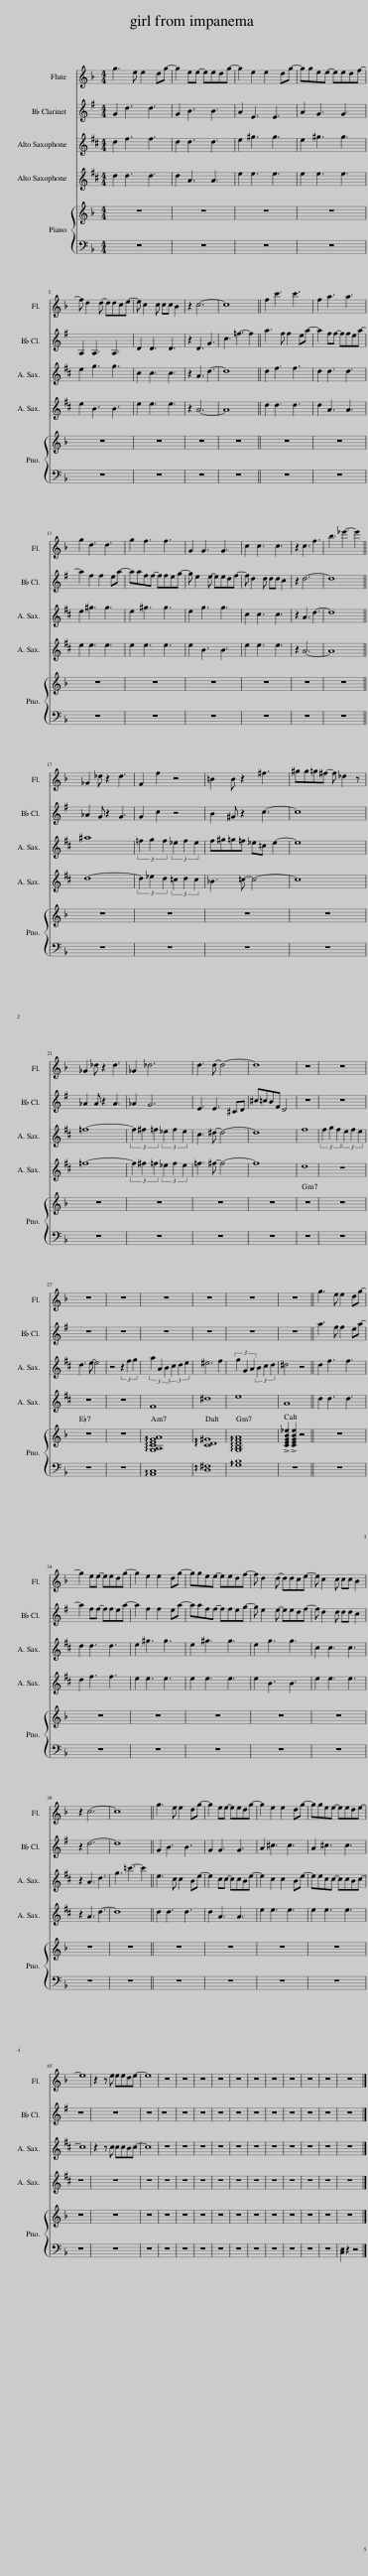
X:1
%%score 1 2 3 4 { 5 | 6 }
L:1/8
M:4/4
I:linebreak $
K:F
V:1 treble
V:2 treble transpose=-2
V:3 treble transpose=-9
V:4 treble transpose=-9
V:5 treble
V:6 bass
V:1
 g3 e e2 dg- | g2 ee- eedg- | g2 e2 e2 dg- | ggee- eedf- |$ f d2 d- ddce- | %5
 e c2 c cc B2 | z2 c6- | c8 || f2 c'3 c'3 | f2 a3 a3 |$ %10
 g2 d3 d3 | g2 f3 f3 | G2 G3 G3 | c2 c3 c3 | z2 c3 f3 | %15
 b3 _e'3- e'2 ||$ _G2 _d z2 d3 | F2 f2 z4 | =B2 B z2 ^f3 | ^gg=g^f- f _d2 z |$ %20
 _G2 _d z2 d3 | _G2 _d6 | d3 d- d4- | d8 | z8 | %25
 z8 |$ z8 | z8 | z8 | z8 | %30
 z8 | z8 || g3 e e2 dg- |$ g2 ee- eedg- | g2 e2 e2 dg- | %35
 ggee- eedf- | f d2 d- ddce- | e c2 c cc B2 |$ z2 c6- | c8 || %40
 g3 e e2 dg- | g2 ee- eedg- | g2 e2 e2 dg- | ggee- eede- |$ e8 | %45
 z2 z e eede- | e8 | z8 | z8 | z8 | %50
 z8 | z8 | z8 | z8 | z8 | %55
 z8 | z8 | z8 |] %58
V:2
[K:G] G2 d3 d3 | G2 B3 B3 | A2 E3 E3 | A2 G3 G3 |$ A,2 A,3 A,3 | %5
 D2 D3 D3 | z2 D3 G3 | c3 =f3- f2 || a3 f f2 ea- | a2 ff- ffea- |$ %10
 a2 f2 f2 ea- | aaff- ffeg- | g e2 e- eedf- | f d2 d dd c2 | z2 d6- | %15
 d8 ||$ _A2 G z2 G3 | G2 c2 z4 | B2 ^G z2 c3- | c8 |$ %20
 _A2 A z2 A3 | _A2 G6 | E3 E3 ^CD | ^c=cBF D4 | z8 | %25
 z8 |$ z8 | z8 | z8 | z8 | %30
 z8 | z8 || a3 f f2 ea- |$ a2 ff- ffea- | a2 f2 f2 ea- | %35
 aaff- ffeg- | g e2 e- eedf- | f d2 d dd c2 |$ z2 d6- | d8 || %40
 G2 B3 B3 | G2 G3 G3 | A2 ^c3 c3 | A2 ^c3 c3 |$ z8 | %45
 z8 | z8 | z8 | z8 | z8 | %50
 z8 | z8 | z8 | z8 | z8 | %55
 z8 | z8 | z8 |] %58
V:3
[K:D] d2 f3 f3 | d2 d3 d3 | e2 ^g3 g3 | e2 ^g3 g3 |$ e2 g3 g3 | %5
 c2 c3 c3 | z2 A3 d3- | d8 || d2 f3 f3 | d2 d3 d3 |$ %10
 e2 ^g3 g3 | e2 ^g3 g3 | e2 g3 g3 | c2 c3 c3 | z2 A3 d3- | %15
 d8 ||$ ^a8 | (3=f2 g2 f2 (3_e2 f2 e2 | f^g=g=f _e=c e2- | e8 |$ %20
 =f8- | (3f2 ^f2 =f2 (3_e2 f2 e2 | c3 ^d- d4- | d8 | f8 | %25
 (3f2 g2 f2 (3e2 f2 e2 |$ d3 e- e4 | z4 (3z2 f2 g2 | (3a2 A2 B2 (3c2 d2 e2 | ^e6 f2 | %30
 (3g2 G2 A2 (3B2 c2 d2 | ^d4 z4 || d2 f3 f3 |$ d2 d3 d3 | e2 ^g3 g3 | %35
 e2 ^g3 g3 | e2 g3 g3 | c2 c3 c3 |$ z2 A3 d3 | g3 =c'3- c'2 || %40
 e3 c c2 Be- | e2 cc- ccBe- | e2 c2 c2 Be- | eecc- ccBc- |$ c8 | %45
 z2 z c ccBc- | c8 | z8 | z8 | z8 | %50
 z8 | z8 | z8 | z8 | z8 | %55
 z8 | z8 | z8 |] %58
V:4
[K:D] d2 d3 d3 | d2 A3 A3 | e2 e3 e3 | e2 e3 e3 |$ e2 B3 B3 | %5
 e2 e3 e3 | z2 A6- | A8 || d2 d3 d3 | d2 A3 A3 |$ %10
 e2 e3 e3 | e2 e3 e3 | e2 B3 B3 | e2 e3 e3 | z2 A6- | %15
 A8 ||$ d8- | (3d2 _e2 d2 (3=c2 d2 c2 | _B3 =c- c4- | c8 |$ %20
 =f8- | (3f2 ^f2 =f2 (3_e2 f2 e2 | =f3 ^f- f4- | f8 | d8 | %25
 z8 |$ z8 | z8 | F8 | ^d8 | %30
 e8 | A8 || d2 d3 d3 |$ d2 f3 f3 | e2 e3 e3 | %35
 e2 e3 e3 | e2 B3 B3 | e2 e3 e3 |$ z2 A3 d3- | d8 || %40
 d2 d3 d3 | d2 A3 A3 | e2 e3 e3 | e2 e3 e3 |$ z8 | %45
 z8 | z8 | z8 | z8 | z8 | %50
 z8 | z8 | z8 | z8 | z8 | %55
 z8 | z8 | z8 |] %58
V:5
 z8 | z8 | z8 | z8 |$ z8 | %5
 z8 | z8 | z8 || z8 | z8 |$ %10
 z8 | z8 | z8 | z8 | z8 | %15
 z8 ||$ z8 | z8 | z8 | z8 |$ %20
 z8 | z8 | z8 | z8 | z8 | %25
 z8 |$ z8 | z8 | !arpeggio![G,A,CEGA]8 | !arpeggio![CD^G]8 | %30
 !arpeggio![G,B,DFA]8 | !>![CEGB_e]2 !>![CEGBe]2 z4 || z8 |$ z8 | z8 | %35
 z8 | z8 | z8 |$ z8 | z8 || %40
 z8 | z8 | z8 | z8 |$ z8 | %45
 z8 | z8 | z8 | z8 | z8 | %50
 z8 | z8 | z8 | z8 | z8 | %55
 z8 | z8 | z8 |] %58
V:6
 z8 | z8 | z8 | z8 |$ z8 | %5
 z8 | z8 | z8 || z8 | z8 |$ %10
 z8 | z8 | z8 | z8 | z8 | %15
 z8 ||$ z8 | z8 | z8 | z8 |$ %20
 z8 | z8 | z8 | z8 | z8 | %25
 z8 |$ z8 | z8 | !arpeggio![A,,C,]8 | !arpeggio![D,^F,]8 | %30
 !arpeggio![G,B,]8 | z8 || z8 |$ z8 | z8 | %35
 z8 | z8 | z8 |$ z8 | z8 || %40
 z8 | z8 | z8 | z8 |$ z8 | %45
 z8 | z8 | z8 | z8 | z8 | %50
 z8 | z8 | z8 | z8 | z8 | %55
 z8 | z8 | [C,E,]2 z2 z4 |] %58
